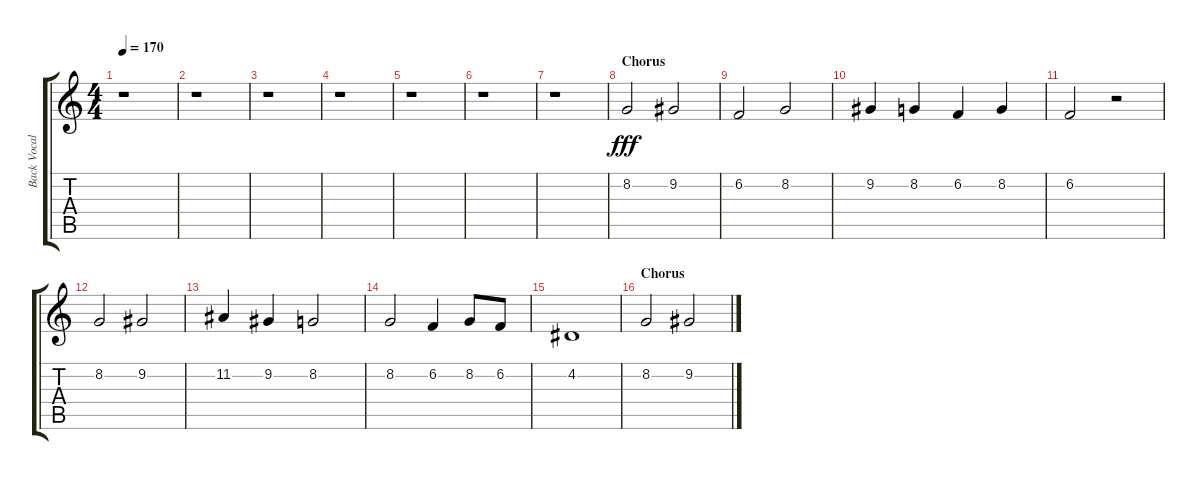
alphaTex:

\track ("Back Vocals" "Back Vocal") {instrument choiraahs}
\staff {score tabs}
\tuning (E4 B3 G3 D3 A2 E2) {hide}
\ts (4 4)
\tempo 170
\clef g2
\ks c
r.1{dy fff} |
r.1 |
r.1 |
r.1 |
r.1 |
r.1 |
r.1 |
\section ("" "Chorus")
8.2.2 9.2.2 |
6.2.2 8.2.2 |
9.2.4 8.2.4 6.2.4 8.2.4 |
6.2.2 r.2 |
8.2.2 9.2.2 |
11.2.4 9.2.4 8.2.2 |
8.2.2 6.2.4 8.2.8 6.2.8 |
4.2.1 |
\section ("" "Chorus")
8.2.2 9.2.2
